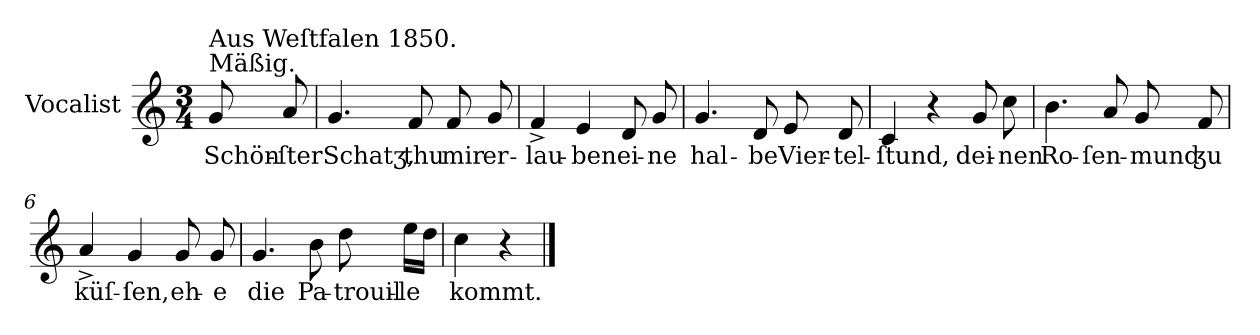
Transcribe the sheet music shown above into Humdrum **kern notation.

**kern	**text
*part1	*part1
*staff1	*staff1
*I"Vocalist	*
*k[]	*
*C:	*
*M3/4	*
=	=
!LO:TX:a:t=Mäßig.	!
!LO:TX:a:t=Aus Weſtfalen 1850.	!
8g	Schön-
8a	-ſter
=1	=1
4.g	Schatʒ,
8f	thu
8f	mir
8g	er-
=2	=2
4f^	-lau-
4e	-ben
8d	ei-
8g	-ne
=3	=3
4.g	hal-
8d	-be
8e	Vier-
8d	-tel-
=4	=4
4c	-ſtund,
4r	.
8g	dei-
8cc	-nen
=5	=5
4.b	Ro-
8a	-ſen-
8g	-mund
8f	ʒu
=6	=6
4a^	küſ-
4g	-ſen,
8g	eh-
8g	-e
=7	=7
4.g	die
8b	Pa-
8dd	-trouil-
16eeLL	-le
16ddJJ	.
=8	=8
4cc	kommt.
4r	.
==	==
*-	*-
